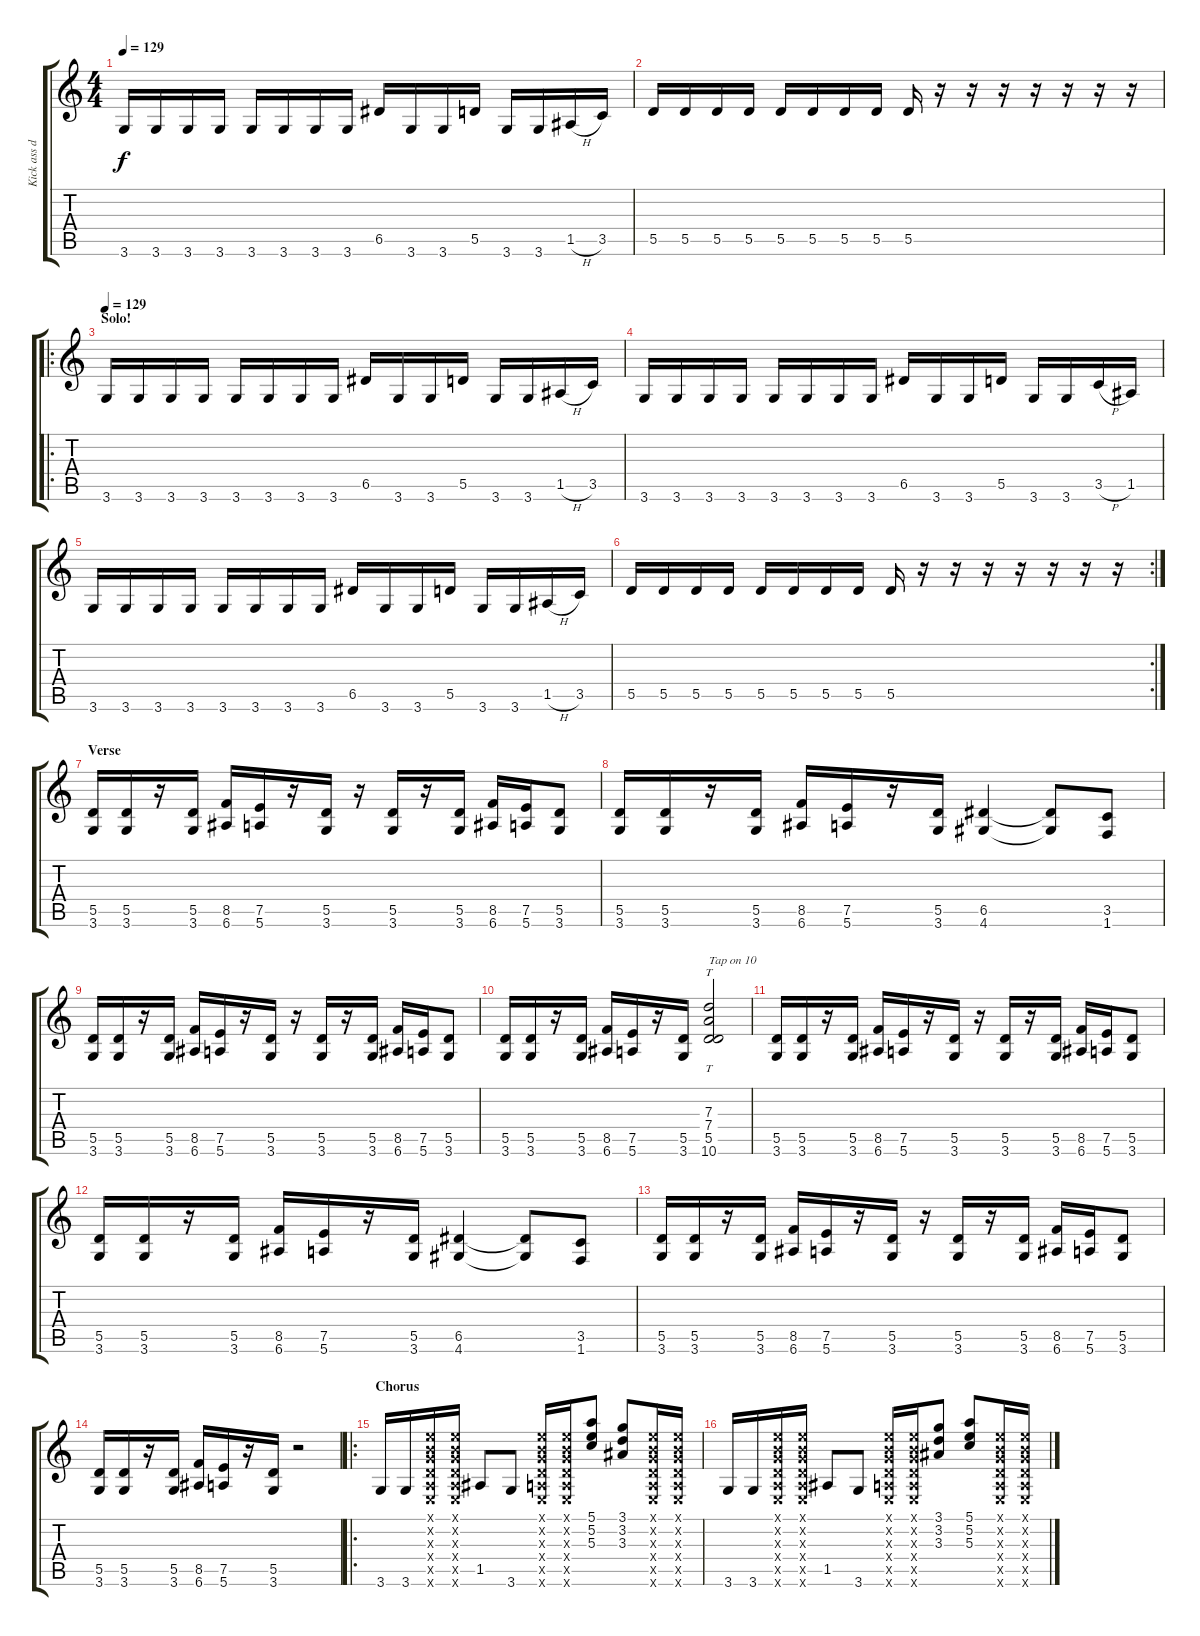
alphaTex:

\track ("Kick ass distortion" "Kick ass d") {instrument distortionguitar}
\staff {score tabs}
\tuning (E4 B3 G3 D3 A2 E2) {hide}
\ts (4 4)
\tempo 129
\clef g2
\ks c
3.6.16{dy f} 3.6.16 3.6.16 3.6.16 3.6.16 3.6.16 3.6.16 3.6.16 6.5.16 3.6.16 3.6.16 5.5.16 3.6.16 3.6.16 1.5{h}.16 3.5.16 |
5.5.16 5.5.16 5.5.16 5.5.16 5.5.16 5.5.16 5.5.16 5.5.16 5.5.16 r.16 r.16 r.16 r.16 r.16 r.16 r.16 |
\ro
\section ("" "Solo!")
\tempo 129
3.6.16 3.6.16 3.6.16 3.6.16 3.6.16 3.6.16 3.6.16 3.6.16 6.5.16 3.6.16 3.6.16 5.5.16 3.6.16 3.6.16 1.5{h}.16 3.5.16 |
3.6.16 3.6.16 3.6.16 3.6.16 3.6.16 3.6.16 3.6.16 3.6.16 6.5.16 3.6.16 3.6.16 5.5.16 3.6.16 3.6.16 3.5{h}.16 1.5.16 |
3.6.16 3.6.16 3.6.16 3.6.16 3.6.16 3.6.16 3.6.16 3.6.16 6.5.16 3.6.16 3.6.16 5.5.16 3.6.16 3.6.16 1.5{h}.16 3.5.16 |
\rc 2
5.5.16 5.5.16 5.5.16 5.5.16 5.5.16 5.5.16 5.5.16 5.5.16 5.5.16 r.16 r.16 r.16 r.16 r.16 r.16 r.16 |
\section ("" "Verse")
(5.5 3.6).16 (5.5 3.6).16 r.16 (5.5 3.6).16 (8.5 6.6).16 (7.5 5.6).16 r.16 (5.5 3.6).16 r.16 (5.5 3.6).16 r.16 (5.5 3.6).16 (8.5 6.6).16 (7.5 5.6).16 (5.5 3.6).8 |
(5.5 3.6).16 (5.5 3.6).16 r.16 (5.5 3.6).16 (8.5 6.6).16 (7.5 5.6).16 r.16 (5.5 3.6).16 (6.5 4.6).4 (6.5{t} 4.6{t}).8 (3.5 1.6).8 |
(5.5 3.6).16 (5.5 3.6).16 r.16 (5.5 3.6).16 (8.5 6.6).16 (7.5 5.6).16 r.16 (5.5 3.6).16 r.16 (5.5 3.6).16 r.16 (5.5 3.6).16 (8.5 6.6).16 (7.5 5.6).16 (5.5 3.6).8 |
(5.5 3.6).16 (5.5 3.6).16 r.16 (5.5 3.6).16 (8.5 6.6).16 (7.5 5.6).16 r.16 (5.5 3.6).16 (7.3 7.4 5.5 10.6).2{tt txt "Tap on 10"} |
(5.5 3.6).16 (5.5 3.6).16 r.16 (5.5 3.6).16 (8.5 6.6).16 (7.5 5.6).16 r.16 (5.5 3.6).16 r.16 (5.5 3.6).16 r.16 (5.5 3.6).16 (8.5 6.6).16 (7.5 5.6).16 (5.5 3.6).8 |
(5.5 3.6).16 (5.5 3.6).16 r.16 (5.5 3.6).16 (8.5 6.6).16 (7.5 5.6).16 r.16 (5.5 3.6).16 (6.5 4.6).4 (6.5{t} 4.6{t}).8 (3.5 1.6).8 |
(5.5 3.6).16 (5.5 3.6).16 r.16 (5.5 3.6).16 (8.5 6.6).16 (7.5 5.6).16 r.16 (5.5 3.6).16 r.16 (5.5 3.6).16 r.16 (5.5 3.6).16 (8.5 6.6).16 (7.5 5.6).16 (5.5 3.6).8 |
(5.5 3.6).16 (5.5 3.6).16 r.16 (5.5 3.6).16 (8.5 6.6).16 (7.5 5.6).16 r.16 (5.5 3.6).16 r.2 |
\ro
\section ("" "Chorus")
3.6.16 3.6.16 (0.1{x} 0.2{x} 0.3{x} 0.4{x} 0.5{x} 0.6{x}).16 (0.1{x} 0.2{x} 0.3{x} 0.4{x} 0.5{x} 0.6{x}).16 1.5.8 3.6.8 (0.1{x} 0.2{x} 0.3{x} 0.4{x} 0.5{x} 0.6{x}).16 (0.1{x} 0.2{x} 0.3{x} 0.4{x} 0.5{x} 0.6{x}).16 (5.1 5.2 5.3).8 (3.1 3.2 3.3).8 (0.1{x} 0.2{x} 0.3{x} 0.4{x} 0.5{x} 0.6{x}).16 (0.1{x} 0.2{x} 0.3{x} 0.4{x} 0.5{x} 0.6{x}).16 |
3.6.16 3.6.16 (0.1{x} 0.2{x} 0.3{x} 0.4{x} 0.5{x} 0.6{x}).16 (0.1{x} 0.2{x} 0.3{x} 0.4{x} 0.5{x} 0.6{x}).16 1.5.8 3.6.8 (0.1{x} 0.2{x} 0.3{x} 0.4{x} 0.5{x} 0.6{x}).16 (0.1{x} 0.2{x} 0.3{x} 0.4{x} 0.5{x} 0.6{x}).16 (3.1 3.2 3.3).8 (5.1 5.2 5.3).8 (0.1{x} 0.2{x} 0.3{x} 0.4{x} 0.5{x} 0.6{x}).16 (0.1{x} 0.2{x} 0.3{x} 0.4{x} 0.5{x} 0.6{x}).16
